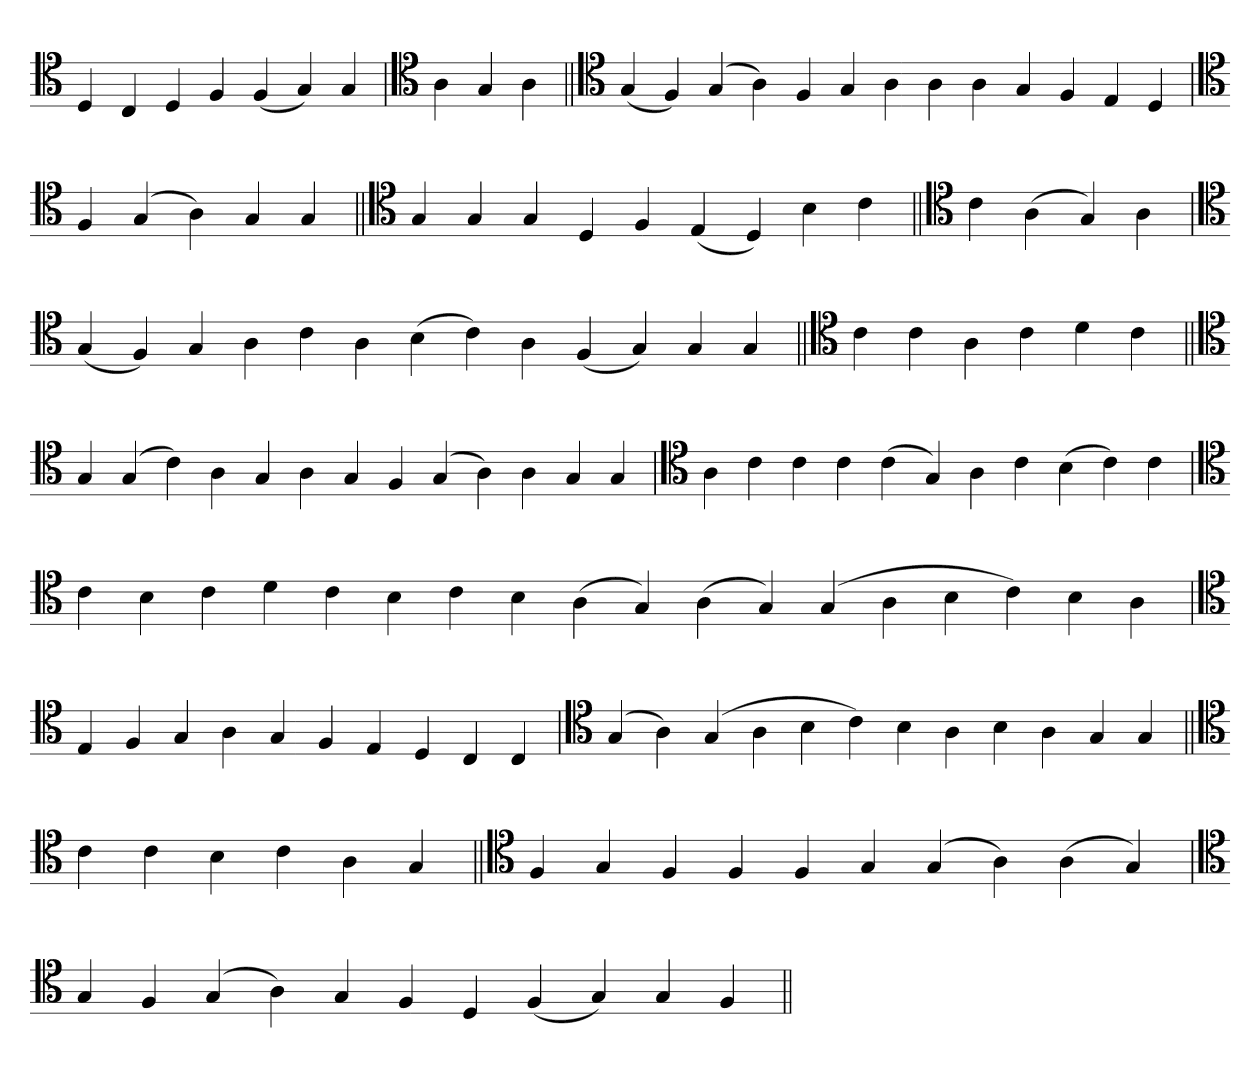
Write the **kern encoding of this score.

**kern
*part1
*staff1
*clefC4
=
4D
4C
4D
4F
(4F
4G)
4G
='
*clefC4
4A
4G
4A
=||
*clefC4
(4G
4F)
(4G
4A)
4F
4G
4A
4A
4A
4G
4F
4E
4D
=`
*clefC4
4F
(4G
4A)
4G
4G
=||
*clefC4
4G
4G
4G
4D
4F
(4E
4D)
4B
4c
=||
*clefC4
4c
(4A
4G)
4A
='
*clefC4
(4G
4F)
4G
4A
4c
4A
(4B
4c)
4A
(4F
4G)
4G
4G
=||
*clefC4
4c
4c
4A
4c
4d
4c
=||
*clefC4
4G
(4G
4c)
4A
4G
4A
4G
4F
(4G
4A)
4A
4G
4G
='
*clefC4
4A
4c
4c
4c
(4c
4G)
4A
4c
(4B
4c)
4c
='
*clefC4
4c
4B
4c
4d
4c
4B
4c
4B
(4A
4G)
(4A
4G)
(4G
4A
4B
4c)
4B
4A
='
*clefC4
4E
4F
4G
4A
4G
4F
4E
4D
4C
4C
=`
*clefC4
(4G
4A)
(4G
4A
4B
4c)
4B
4A
4B
4A
4G
4G
=||
*clefC4
4c
4c
4B
4c
4A
4G
=||
*clefC4
4F
4G
4F
4F
4F
4G
(4G
4A)
(4A
4G)
='
*clefC4
4G
4F
(4G
4A)
4G
4F
4D
(4F
4G)
4G
4F
=||
*-
